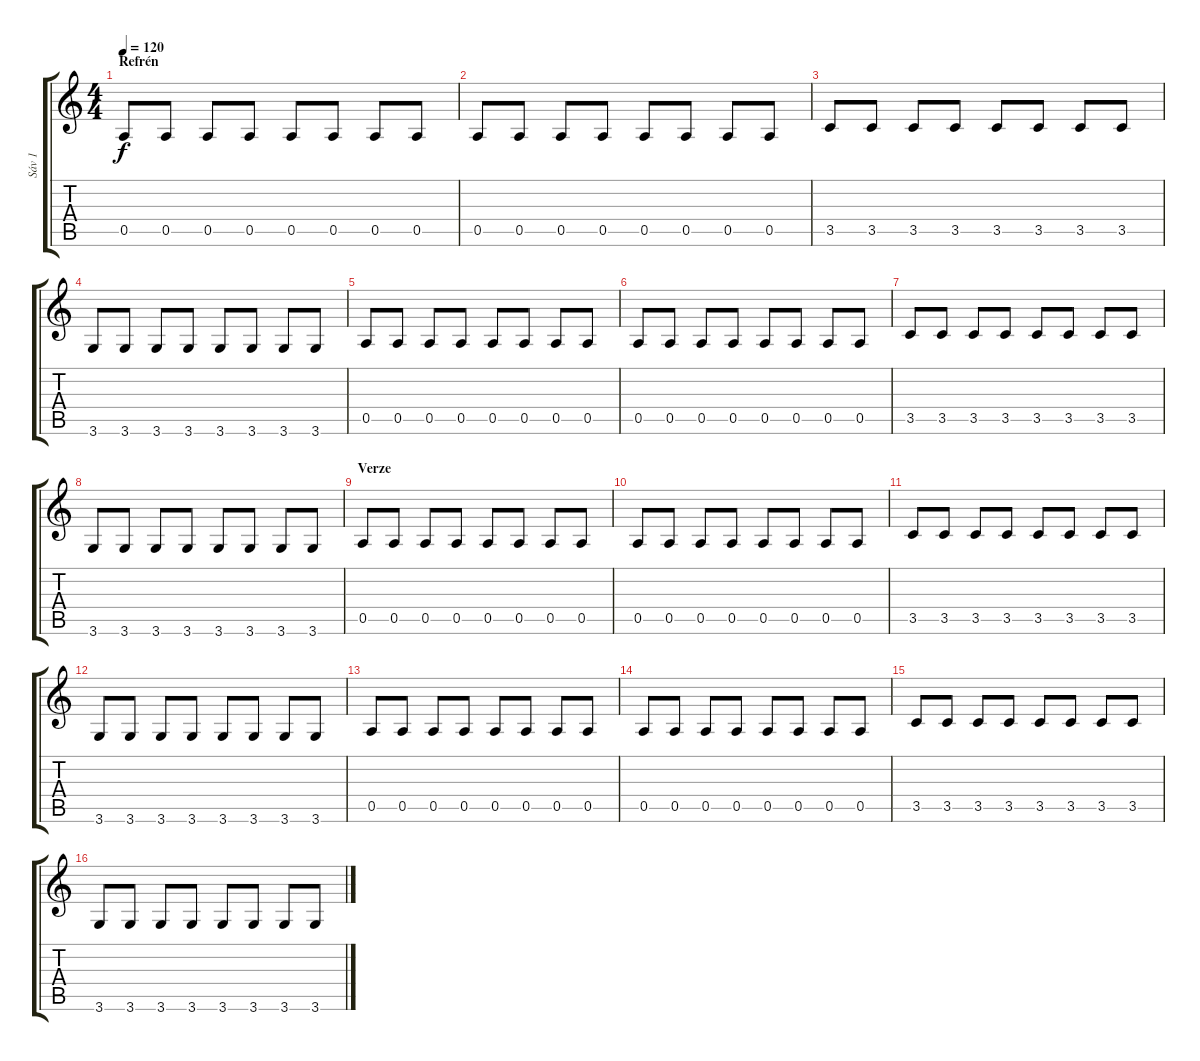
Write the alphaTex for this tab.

\track ("Sáv 1" "Sáv 1") {instrument electricbasspick}
\staff {score tabs}
\tuning (E4 B3 G3 D3 A2 E2) {hide}
\ts (4 4)
\section ("" "Refrén")
\tempo 120
\clef g2
\ks c
0.5.8{dy f} 0.5.8 0.5.8 0.5.8 0.5.8 0.5.8 0.5.8 0.5.8 |
0.5.8 0.5.8 0.5.8 0.5.8 0.5.8 0.5.8 0.5.8 0.5.8 |
3.5.8 3.5.8 3.5.8 3.5.8 3.5.8 3.5.8 3.5.8 3.5.8 |
3.6.8 3.6.8 3.6.8 3.6.8 3.6.8 3.6.8 3.6.8 3.6.8 |
0.5.8 0.5.8 0.5.8 0.5.8 0.5.8 0.5.8 0.5.8 0.5.8 |
0.5.8 0.5.8 0.5.8 0.5.8 0.5.8 0.5.8 0.5.8 0.5.8 |
3.5.8 3.5.8 3.5.8 3.5.8 3.5.8 3.5.8 3.5.8 3.5.8 |
3.6.8 3.6.8 3.6.8 3.6.8 3.6.8 3.6.8 3.6.8 3.6.8 |
\section ("" "Verze")
0.5.8 0.5.8 0.5.8 0.5.8 0.5.8 0.5.8 0.5.8 0.5.8 |
0.5.8 0.5.8 0.5.8 0.5.8 0.5.8 0.5.8 0.5.8 0.5.8 |
3.5.8 3.5.8 3.5.8 3.5.8 3.5.8 3.5.8 3.5.8 3.5.8 |
3.6.8 3.6.8 3.6.8 3.6.8 3.6.8 3.6.8 3.6.8 3.6.8 |
0.5.8 0.5.8 0.5.8 0.5.8 0.5.8 0.5.8 0.5.8 0.5.8 |
0.5.8 0.5.8 0.5.8 0.5.8 0.5.8 0.5.8 0.5.8 0.5.8 |
3.5.8 3.5.8 3.5.8 3.5.8 3.5.8 3.5.8 3.5.8 3.5.8 |
3.6.8 3.6.8 3.6.8 3.6.8 3.6.8 3.6.8 3.6.8 3.6.8
